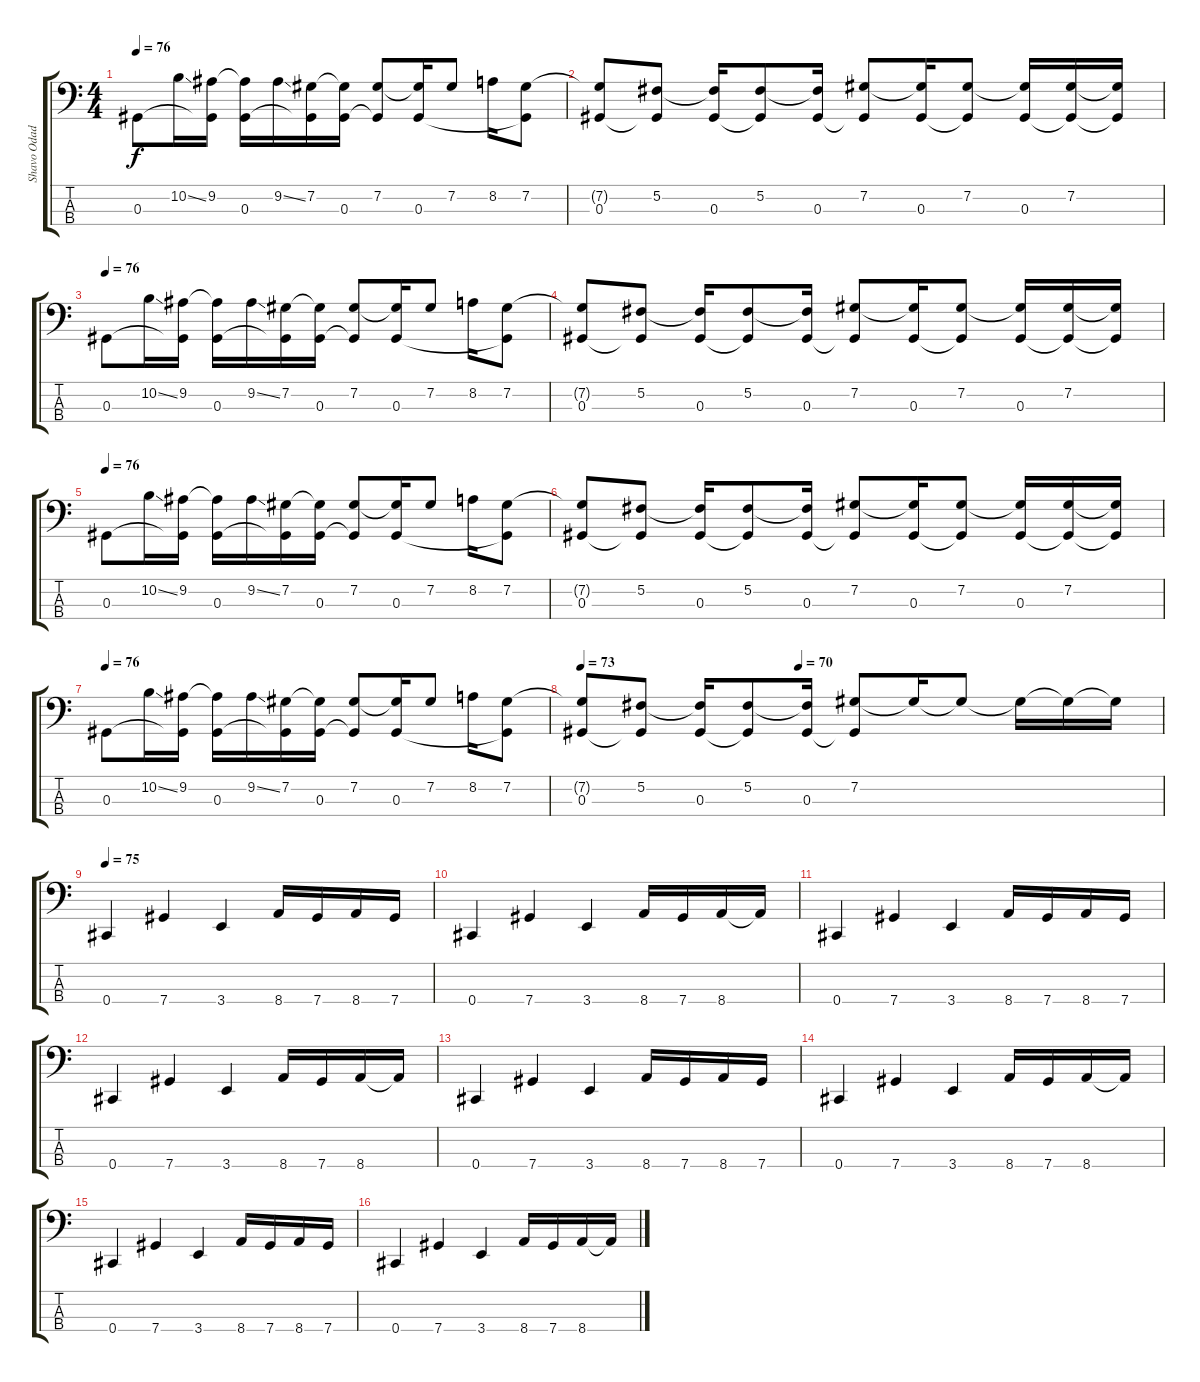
\track ("Shavo Odadjian" "Shavo Odad") {instrument electricbassfinger}
\staff {score tabs}
\tuning (Gb2 Db2 Ab1 Db1) {hide}
\ts (4 4)
\tempo 76
\clef f4
\ks c
0.3.8{dy f} 10.2{ss}.16 (9.2 0.3{t}).16 (9.2{t} 0.3).16 9.2{ss}.16 (7.2 0.3{t}).16 (7.2{t} 0.3).16 (7.2 0.3{t}).8 (7.2{t} 0.3).16 7.2.8 8.2.16 (7.2 0.3{t}).8 |
(7.2{t} 0.3).8 (5.2 0.3{t}).8 (5.2{t} 0.3).16 (5.2 0.3{t}).8 (5.2{t} 0.3).16 (7.2 0.3{t}).8 (7.2{t} 0.3).16 (7.2 0.3{t}).8 (7.2{t} 0.3).16 (7.2 0.3{t}).16 (7.2{t} 0.3{t}).16 |
\tempo 76
0.3.8 10.2{ss}.16 (9.2 0.3{t}).16 (9.2{t} 0.3).16 9.2{ss}.16 (7.2 0.3{t}).16 (7.2{t} 0.3).16 (7.2 0.3{t}).8 (7.2{t} 0.3).16 7.2.8 8.2.16 (7.2 0.3{t}).8 |
(7.2{t} 0.3).8 (5.2 0.3{t}).8 (5.2{t} 0.3).16 (5.2 0.3{t}).8 (5.2{t} 0.3).16 (7.2 0.3{t}).8 (7.2{t} 0.3).16 (7.2 0.3{t}).8 (7.2{t} 0.3).16 (7.2 0.3{t}).16 (7.2{t} 0.3{t}).16 |
\tempo 76
0.3.8 10.2{ss}.16 (9.2 0.3{t}).16 (9.2{t} 0.3).16 9.2{ss}.16 (7.2 0.3{t}).16 (7.2{t} 0.3).16 (7.2 0.3{t}).8 (7.2{t} 0.3).16 7.2.8 8.2.16 (7.2 0.3{t}).8 |
(7.2{t} 0.3).8 (5.2 0.3{t}).8 (5.2{t} 0.3).16 (5.2 0.3{t}).8 (5.2{t} 0.3).16 (7.2 0.3{t}).8 (7.2{t} 0.3).16 (7.2 0.3{t}).8 (7.2{t} 0.3).16 (7.2 0.3{t}).16 (7.2{t} 0.3{t}).16 |
\tempo 76
0.3.8 10.2{ss}.16 (9.2 0.3{t}).16 (9.2{t} 0.3).16 9.2{ss}.16 (7.2 0.3{t}).16 (7.2{t} 0.3).16 (7.2 0.3{t}).8 (7.2{t} 0.3).16 7.2.8 8.2.16 (7.2 0.3{t}).8 |
\tempo 73
\tempo (70 0.375)
(7.2{t} 0.3).8 (5.2 0.3{t}).8 (5.2{t} 0.3).16 (5.2 0.3{t}).8 (5.2{t} 0.3).16 (7.2 0.3{t}).8 7.2{t}.16 7.2{t}.8 7.2{t}.16 7.2{t}.16 7.2{t}.16 |
\tempo 75
0.4.4 7.4.4 3.4.4 8.4.16 7.4.16 8.4.16 7.4.16 |
0.4.4 7.4.4 3.4.4 8.4.16 7.4.16 8.4.16 8.4{t}.16 |
0.4.4 7.4.4 3.4.4 8.4.16 7.4.16 8.4.16 7.4.16 |
0.4.4 7.4.4 3.4.4 8.4.16 7.4.16 8.4.16 8.4{t}.16 |
0.4.4 7.4.4 3.4.4 8.4.16 7.4.16 8.4.16 7.4.16 |
0.4.4 7.4.4 3.4.4 8.4.16 7.4.16 8.4.16 8.4{t}.16 |
0.4.4 7.4.4 3.4.4 8.4.16 7.4.16 8.4.16 7.4.16 |
0.4.4 7.4.4 3.4.4 8.4.16 7.4.16 8.4.16 8.4{t}.16
